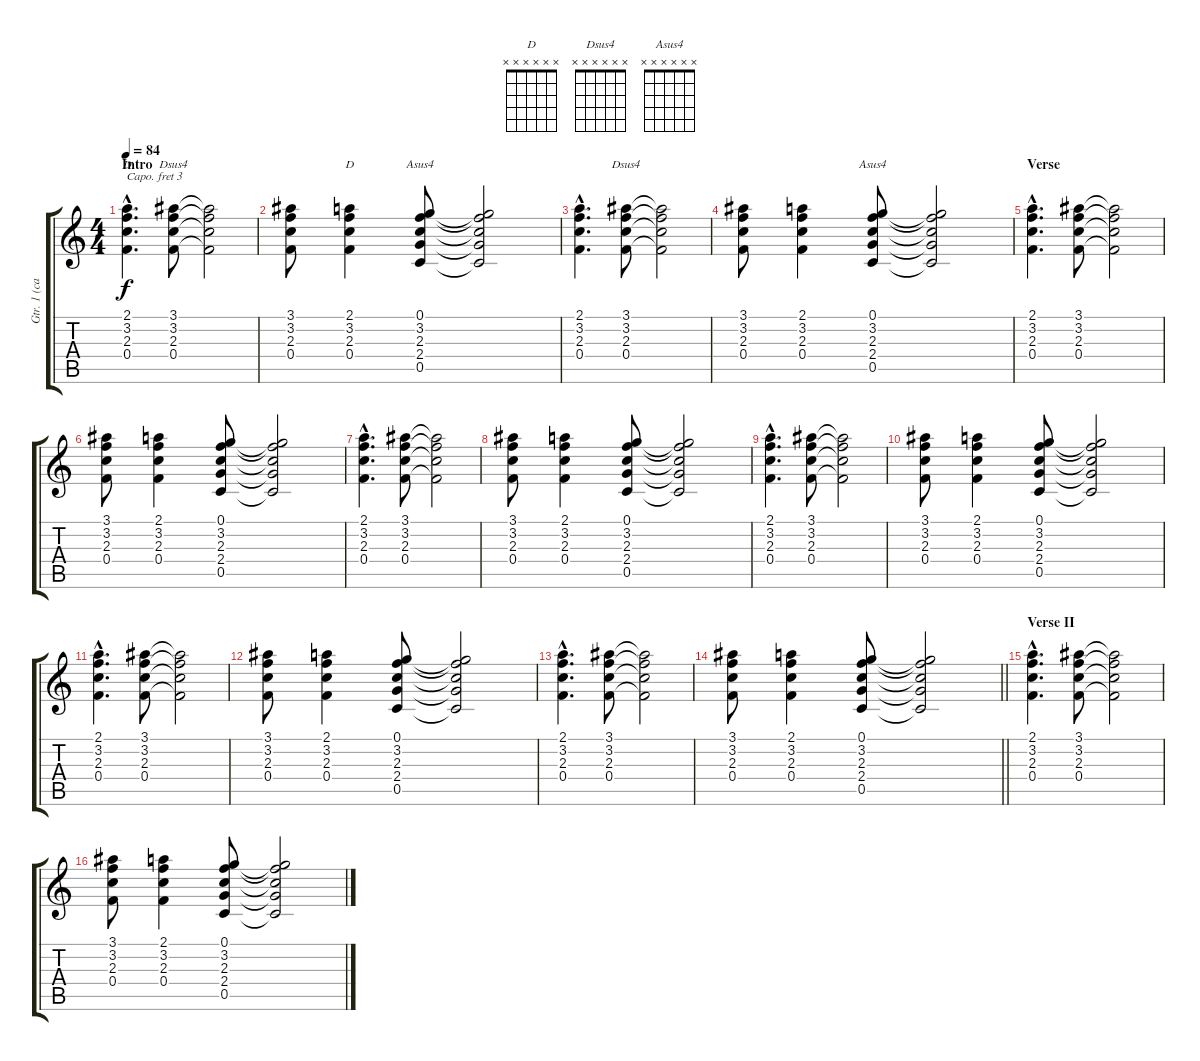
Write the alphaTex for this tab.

\track ("Gtr. 1 (capo III)" "Gtr. 1 (ca") {instrument acousticguitarsteel}
\staff {score tabs}
\capo 3
\tuning (E4 B3 G3 D3 A2 E2) {hide}
\chord ("D" 2 3 2 0 x x) {barre 2}
\chord ("Dsus4" 3 3 2 0 x x) {barre 3}
\chord ("D" x x x x x x)
\chord ("Asus4" 0 3 2 2 0 x)
\chord ("Dsus4" x x x x x x)
\chord ("Asus4" x x x x x x)
\ts (4 4)
\section ("" "Intro")
\tempo 84
\clef g2
\ks c
(2.1{hac} 3.2{hac} 2.3{hac} 0.4{hac}).4{d ch "D" dy f instrument acousticguitarsteel} (3.1 3.2 2.3 0.4).8{ch "Dsus4"} (3.1{t} 3.2{t} 2.3{t} 0.4{t}).2 |
(3.1 3.2 2.3 0.4).8 (2.1 3.2 2.3 0.4).4{ch "D"} (0.1 3.2 2.3 2.4 0.5).8{ch "Asus4"} (0.1{t} 3.2{t} 2.3{t} 2.4{t} 0.5{t}).2 |
(2.1{hac} 3.2{hac} 2.3{hac} 0.4{hac}).4{d} (3.1 3.2 2.3 0.4).8{ch "Dsus4"} (3.1{t} 3.2{t} 2.3{t} 0.4{t}).2 |
(3.1 3.2 2.3 0.4).8 (2.1 3.2 2.3 0.4).4 (0.1 3.2 2.3 2.4 0.5).8{ch "Asus4"} (0.1{t} 3.2{t} 2.3{t} 2.4{t} 0.5{t}).2 |
\section ("" "Verse")
(2.1{hac} 3.2{hac} 2.3{hac} 0.4{hac}).4{d} (3.1 3.2 2.3 0.4).8 (3.1{t} 3.2{t} 2.3{t} 0.4{t}).2 |
(3.1 3.2 2.3 0.4).8 (2.1 3.2 2.3 0.4).4 (0.1 3.2 2.3 2.4 0.5).8 (0.1{t} 3.2{t} 2.3{t} 2.4{t} 0.5{t}).2 |
(2.1{hac} 3.2{hac} 2.3{hac} 0.4{hac}).4{d} (3.1 3.2 2.3 0.4).8 (3.1{t} 3.2{t} 2.3{t} 0.4{t}).2 |
(3.1 3.2 2.3 0.4).8 (2.1 3.2 2.3 0.4).4 (0.1 3.2 2.3 2.4 0.5).8 (0.1{t} 3.2{t} 2.3{t} 2.4{t} 0.5{t}).2 |
(2.1{hac} 3.2{hac} 2.3{hac} 0.4{hac}).4{d} (3.1 3.2 2.3 0.4).8 (3.1{t} 3.2{t} 2.3{t} 0.4{t}).2 |
(3.1 3.2 2.3 0.4).8 (2.1 3.2 2.3 0.4).4 (0.1 3.2 2.3 2.4 0.5).8 (0.1{t} 3.2{t} 2.3{t} 2.4{t} 0.5{t}).2 |
(2.1{hac} 3.2{hac} 2.3{hac} 0.4{hac}).4{d} (3.1 3.2 2.3 0.4).8 (3.1{t} 3.2{t} 2.3{t} 0.4{t}).2 |
(3.1 3.2 2.3 0.4).8 (2.1 3.2 2.3 0.4).4 (0.1 3.2 2.3 2.4 0.5).8 (0.1{t} 3.2{t} 2.3{t} 2.4{t} 0.5{t}).2 |
(2.1{hac} 3.2{hac} 2.3{hac} 0.4{hac}).4{d} (3.1 3.2 2.3 0.4).8 (3.1{t} 3.2{t} 2.3{t} 0.4{t}).2 |
\barLineRight lightlight
(3.1 3.2 2.3 0.4).8 (2.1 3.2 2.3 0.4).4 (0.1 3.2 2.3 2.4 0.5).8 (0.1{t} 3.2{t} 2.3{t} 2.4{t} 0.5{t}).2 |
\section ("" "Verse II")
(2.1{hac} 3.2{hac} 2.3{hac} 0.4{hac}).4{d} (3.1 3.2 2.3 0.4).8 (3.1{t} 3.2{t} 2.3{t} 0.4{t}).2 |
(3.1 3.2 2.3 0.4).8 (2.1 3.2 2.3 0.4).4 (0.1 3.2 2.3 2.4 0.5).8 (0.1{t} 3.2{t} 2.3{t} 2.4{t} 0.5{t}).2
